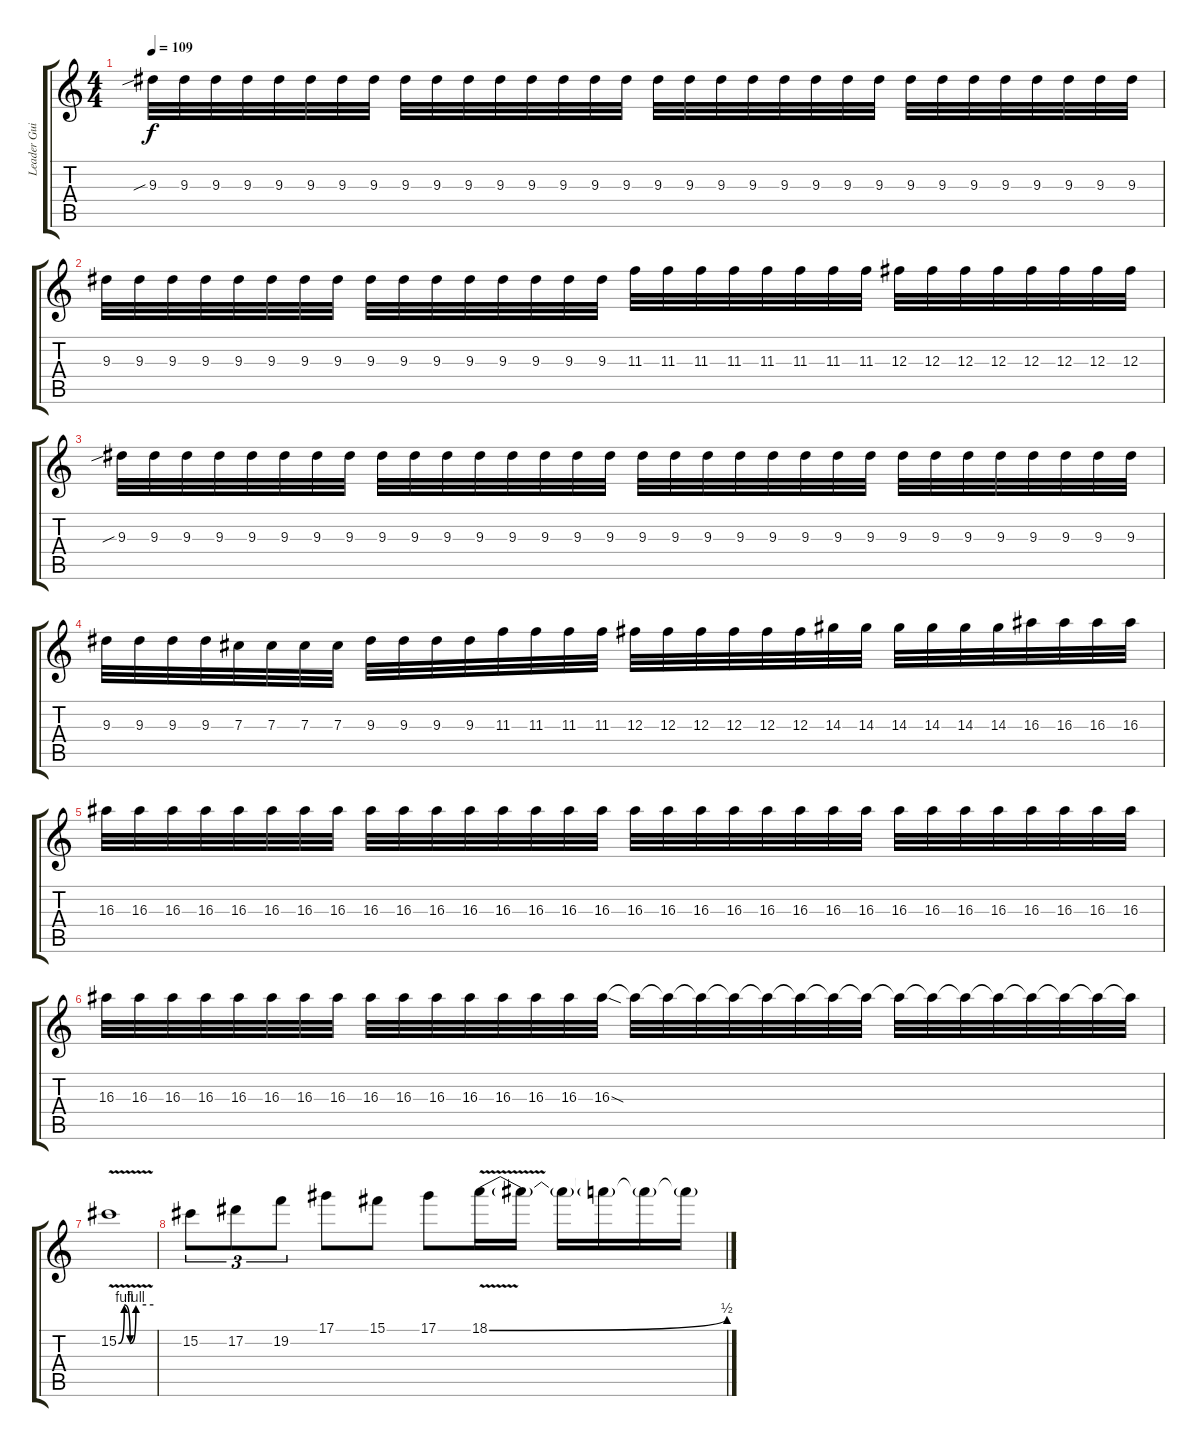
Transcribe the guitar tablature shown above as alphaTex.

\track ("Leader Guitar" "Leader Gui") {instrument overdrivenguitar}
\staff {score tabs}
\tuning (Eb4 Bb3 Gb3 Db3 Ab2 Eb2) {hide}
\ts (4 4)
\tempo 109
\clef g2
\ks c
9.3{sib}.32{dy f} 9.3.32 9.3.32 9.3.32 9.3.32 9.3.32 9.3.32 9.3.32 9.3.32 9.3.32 9.3.32 9.3.32 9.3.32 9.3.32 9.3.32 9.3.32 9.3.32 9.3.32 9.3.32 9.3.32 9.3.32 9.3.32 9.3.32 9.3.32 9.3.32 9.3.32 9.3.32 9.3.32 9.3.32 9.3.32 9.3.32 9.3.32 |
9.3.32 9.3.32 9.3.32 9.3.32 9.3.32 9.3.32 9.3.32 9.3.32 9.3.32 9.3.32 9.3.32 9.3.32 9.3.32 9.3.32 9.3.32 9.3.32 11.3.32 11.3.32 11.3.32 11.3.32 11.3.32 11.3.32 11.3.32 11.3.32 12.3.32 12.3.32 12.3.32 12.3.32 12.3.32 12.3.32 12.3.32 12.3.32 |
9.3{sib}.32 9.3.32 9.3.32 9.3.32 9.3.32 9.3.32 9.3.32 9.3.32 9.3.32 9.3.32 9.3.32 9.3.32 9.3.32 9.3.32 9.3.32 9.3.32 9.3.32 9.3.32 9.3.32 9.3.32 9.3.32 9.3.32 9.3.32 9.3.32 9.3.32 9.3.32 9.3.32 9.3.32 9.3.32 9.3.32 9.3.32 9.3.32 |
9.3.32 9.3.32 9.3.32 9.3.32 7.3.32 7.3.32 7.3.32 7.3.32 9.3.32 9.3.32 9.3.32 9.3.32 11.3.32 11.3.32 11.3.32 11.3.32 12.3.32 12.3.32 12.3.32 12.3.32 12.3.32 12.3.32 14.3.32 14.3.32 14.3.32 14.3.32 14.3.32 14.3.32 16.3.32 16.3.32 16.3.32 16.3.32 |
16.3.32 16.3.32 16.3.32 16.3.32 16.3.32 16.3.32 16.3.32 16.3.32 16.3.32 16.3.32 16.3.32 16.3.32 16.3.32 16.3.32 16.3.32 16.3.32 16.3.32 16.3.32 16.3.32 16.3.32 16.3.32 16.3.32 16.3.32 16.3.32 16.3.32 16.3.32 16.3.32 16.3.32 16.3.32 16.3.32 16.3.32 16.3.32 |
16.3.32 16.3.32 16.3.32 16.3.32 16.3.32 16.3.32 16.3.32 16.3.32 16.3.32 16.3.32 16.3.32 16.3.32 16.3.32 16.3.32 16.3.32 16.3{sod}.32 16.3{t}.32 16.3{t}.32 16.3{t}.32 16.3{t}.32 16.3{t}.32 16.3{t}.32 16.3{t}.32 16.3{t}.32 16.3{t}.32 16.3{t}.32 16.3{t}.32 16.3{t}.32 16.3{t}.32 16.3{t}.32 16.3{t}.32 16.3{t}.32 |
15.2{be (custom 0 0 10 4 20 0 30 4 60 4) v}.1 |
15.2.8{tu (3 2)} 17.2.8{tu (3 2)} 19.2.8{tu (3 2)} 17.1.8 15.1.8 17.1.8 18.1{be (bend 0 0 60 2) v}.16 18.1{t}.16 18.1{t}.16 18.1{t}.16 18.1{t}.16 18.1{t}.16
